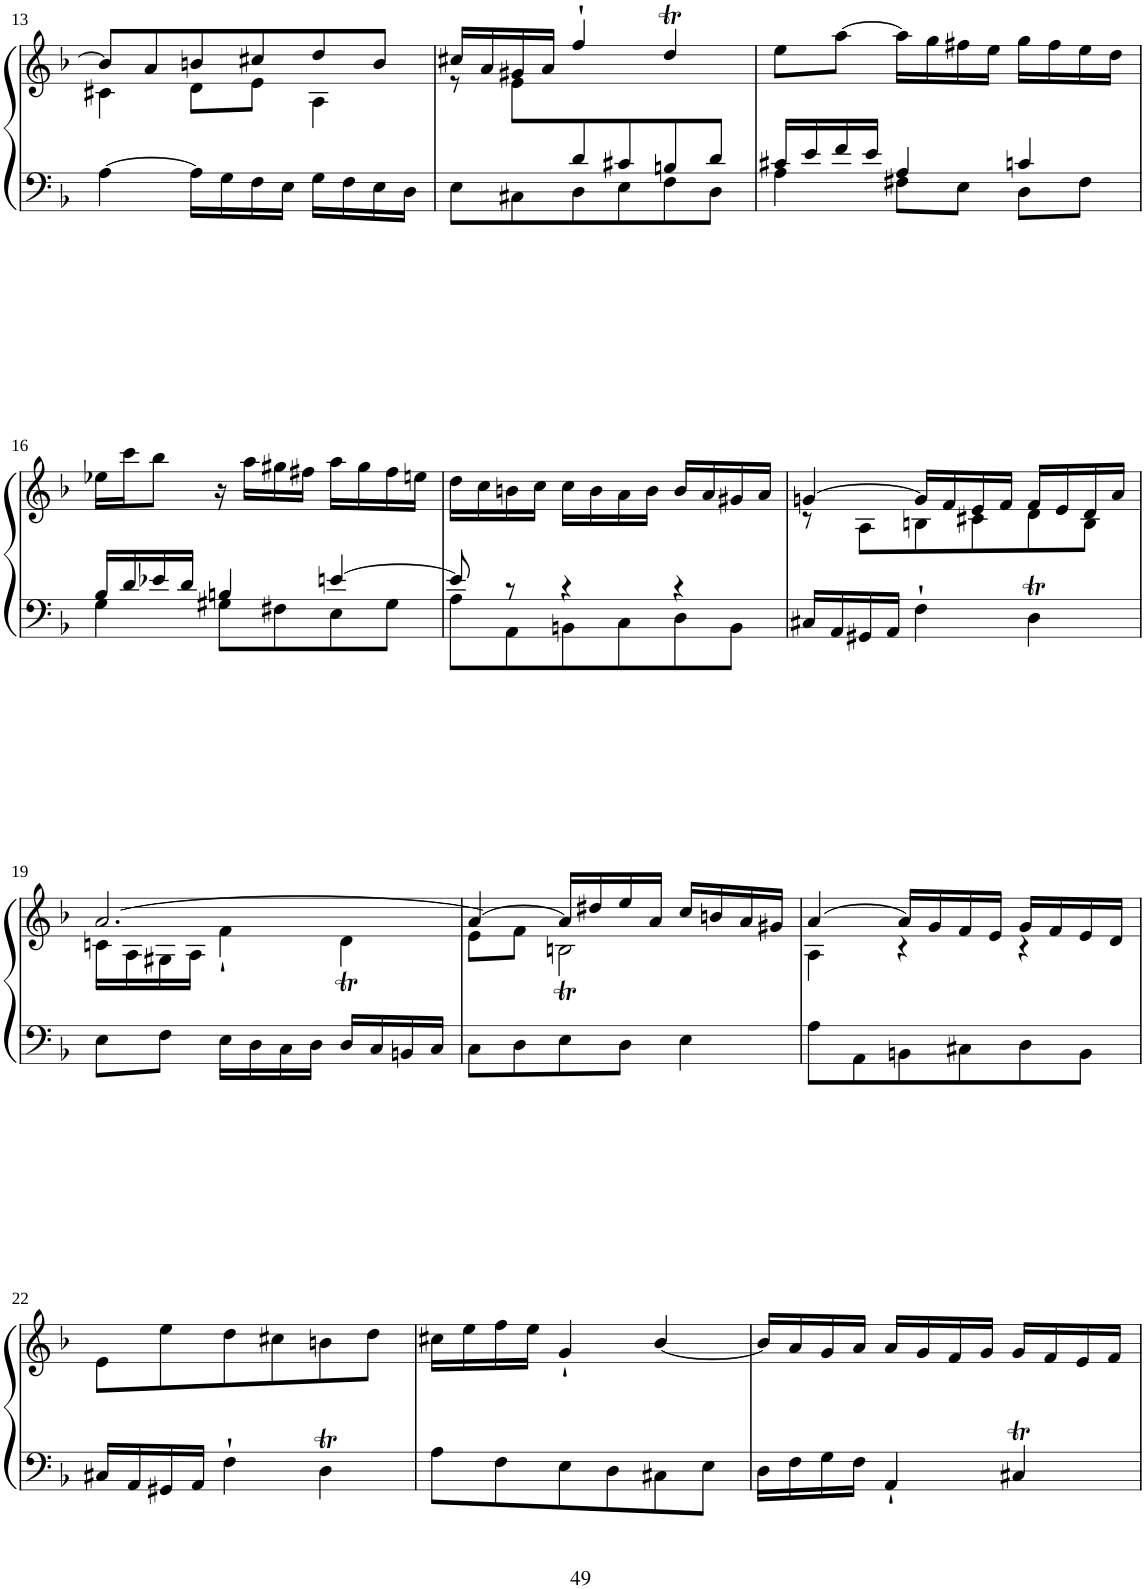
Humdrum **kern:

**kern	**kern
*part1	*part1
*staff2	*staff1
*I"Piano	*
*I'Pno	*
!!LO:PB:g=z
*clefF4	*clefG2
*k[b-]	*k[b-]
*M3/4	*M3/4
=13	=13
*	*^
[4A\	8b-/L]	4c#X\
.	8a/	.
16A\LL]	8bn/	8d\L
16G\	.	.
16F\	8cc#X/	8e\J
16E\JJ	.	.
16G\LL	8dd/	4A\
16F\	.	.
16E\	8b/J	.
16D\JJ	.	.
=14	=14	=14
*^	*	*
4ryy	8E\L	16cc#X/LL	8r
.	.	16a/	.
.	8C#X\	16g#X/	8e\L
.	.	16a/JJ	.
8d/	8D\	4ff`/	2ryy
8c#X/	8E\	.	.
8Bn/	8F\	4ddT/	.
8d/J	8D\J	.	.
*	*	*v	*v
=15	=15	=15
16c#X/LL	4A\	8ee\L
16e/	.	.
16f/	.	[8aa\J
16e/JJ	.	.
4A/	8F#X\L	16aa\LL]
.	.	16gg\
.	8E\J	16ff#X\
.	.	16ee\JJ
4cn/	8D\L	16gg\LL
.	.	16ff#\
.	8F#\J	16ee\
.	.	16dd\JJ
!!LO:LB:g=z
=16	=16	=16
16B-/LL	4G\	16ee-X\LL
16d/	.	16ccc\J
16e-X/	.	8bb-\J
16d/JJ	.	.
4Bn/	8G#X\L	16r
.	.	16aa\LL
.	8F#X\	16gg#X\
.	.	16ff#X\JJ
[4en/	8E\	16aa\LL
.	.	16gg#\
.	8G#\J	16ff#\
.	.	16een\JJ
=17	=17	=17
8e/]	8A\L	16dd\LL
.	.	16cc\
8r	8AA\	16bn\
.	.	16cc\JJ
4r	8BBn\	16cc\LL
.	.	16b\
.	8C\	16a\
.	.	16b\JJ
4r	8D\	16b/LL
.	.	16a/
.	8BB\J	16g#X/
.	.	16a/JJ
*v	*v	*
=18	=18
*	*^
16C#X/LL	[4gn/	8r
16AA/	.	.
16GG#X/	.	8A\L
16AA/JJ	.	.
4F`\	16g/LL]	8Bn\
.	16f/	.
.	16e/	8c#X\
.	16f/JJ	.
4DT\	16f/LL	8d\
.	16e/	.
.	16d/	8B\J
.	16a/JJ	.
!!LO:LB:g=z	!!
=19	=19	=19
8E\L	[2.a/	16cn\LL
.	.	16A\
8F\J	.	16G#X\
.	.	16A\JJ
16E\LL	.	4f`\
16D\	.	.
16C\	.	.
16D\JJ	.	.
16D/LL	.	4dT\
16C/	.	.
16BBn/	.	.
16C/JJ	.	.
=20	=20	=20
8C\L	4a/_	8e\L
8D\	.	8f\J
8E\	16a/LL]	2Bnt\
.	16dd#X/	.
8D\J	16ee/	.
.	16a/JJ	.
4E\	16cc/LL	.
.	16bn/	.
.	16a/	.
.	16g#X/JJ	.
=21	=21	=21
8A\L	[4a/	4A\
8AA\	.	.
8BBn\	16a/LL]	4r
.	16g/	.
8C#X\	16f/	.
.	16e/JJ	.
8D\	16g/LL	4r
.	16f/	.
8BB\J	16e/	.
.	16d/JJ	.
*	*v	*v
!!LO:LB:g=z
=22	=22
16C#X/LL	8e\L
16AA/	.
16GG#X/	8ee\
16AA/JJ	.
4F`\	8dd\
.	8cc#X\
4DT\	8bn\
.	8dd\J
=23	=23
8A\L	16cc#X\LL
.	16ee\
8F\	16ff\
.	16ee\JJ
8E\	4g`/
8D\	.
8C#X\	[4b-/
8E\J	.
=24	=24
16D\LL	16b-/LL]
16F\	16a/
16G\	16g/
16F\JJ	16a/JJ
4AA`/	16a/LL
.	16g/
.	16f/
.	16g/JJ
4C#Xt/	16g/LL
.	16f/
.	16e/
.	16f/JJ
=	=
*-	*-
